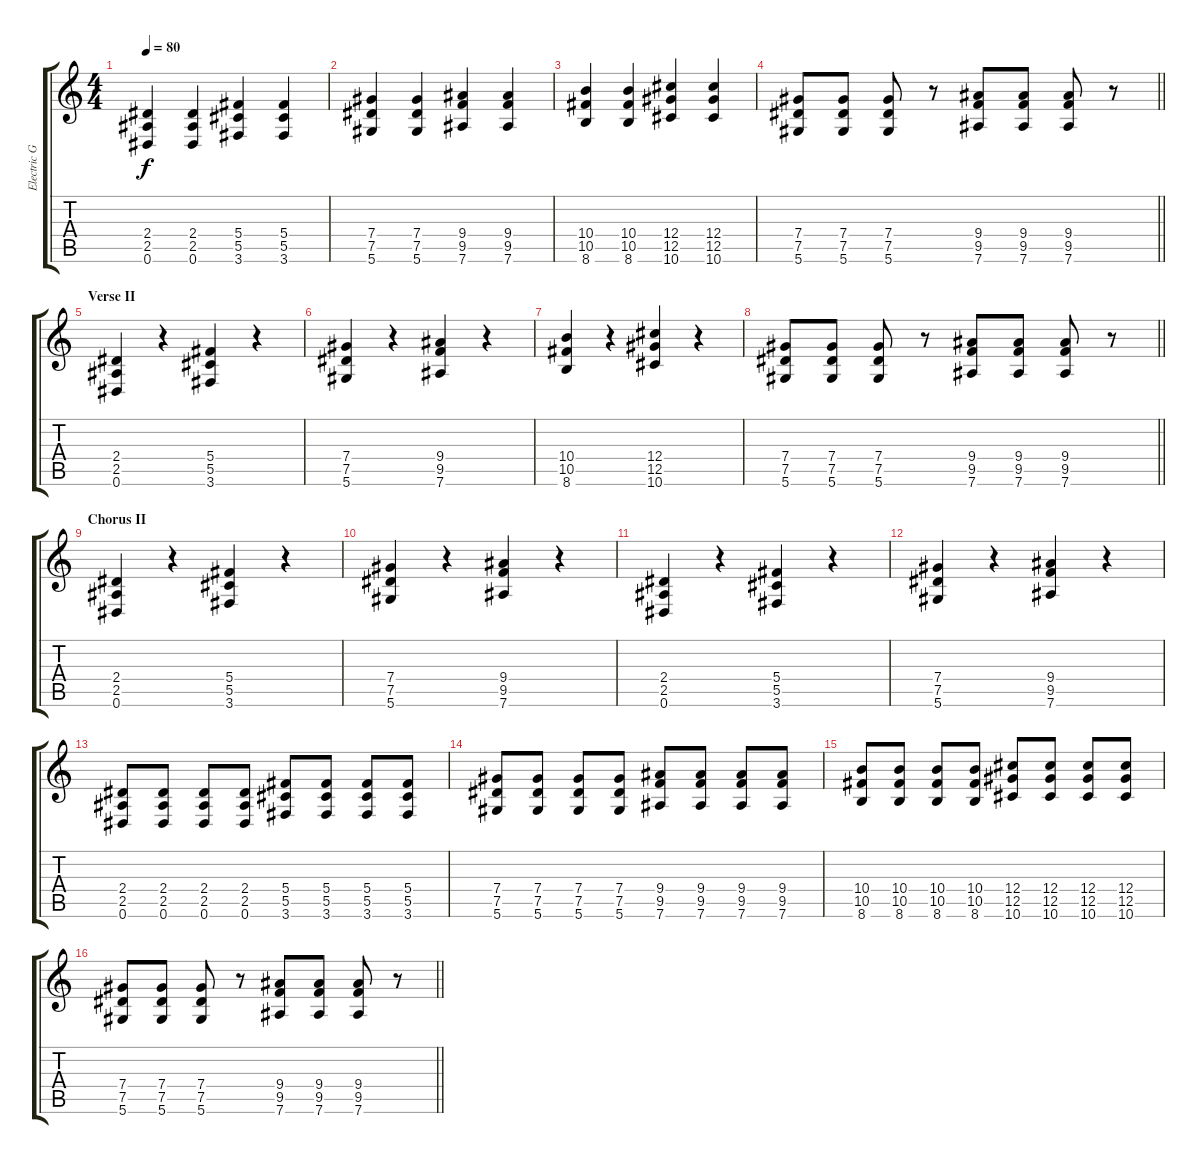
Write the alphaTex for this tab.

\track ("Electric Guitar" "Electric G") {instrument overdrivenguitar}
\staff {score tabs}
\tuning (Eb4 Bb3 Gb3 Db3 Ab2 Eb2) {hide}
\ts (4 4)
\tempo 80
\clef g2
\ks c
(2.4 2.5 0.6).4{dy f} (2.4 2.5 0.6).4 (5.4 5.5 3.6).4 (5.4 5.5 3.6).4 |
(7.4 7.5 5.6).4 (7.4 7.5 5.6).4 (9.4 9.5 7.6).4 (9.4 9.5 7.6).4 |
(10.4 10.5 8.6).4 (10.4 10.5 8.6).4 (12.4 12.5 10.6).4 (12.4 12.5 10.6).4 |
\barLineRight lightlight
(7.4 7.5 5.6).8 (7.4 7.5 5.6).8 (7.4 7.5 5.6).8 r.8 (9.4 9.5 7.6).8 (9.4 9.5 7.6).8 (9.4 9.5 7.6).8 r.8 |
\section ("" "Verse II")
(2.4 2.5 0.6).4 r.4 (5.4 5.5 3.6).4 r.4 |
(7.4 7.5 5.6).4 r.4 (9.4 9.5 7.6).4 r.4 |
(10.4 10.5 8.6).4 r.4 (12.4 12.5 10.6).4 r.4 |
\barLineRight lightlight
(7.4 7.5 5.6).8 (7.4 7.5 5.6).8 (7.4 7.5 5.6).8 r.8 (9.4 9.5 7.6).8 (9.4 9.5 7.6).8 (9.4 9.5 7.6).8 r.8 |
\section ("" "Chorus II")
(2.4 2.5 0.6).4 r.4 (5.4 5.5 3.6).4 r.4 |
(7.4 7.5 5.6).4 r.4 (9.4 9.5 7.6).4 r.4 |
(2.4 2.5 0.6).4 r.4 (5.4 5.5 3.6).4 r.4 |
(7.4 7.5 5.6).4 r.4 (9.4 9.5 7.6).4 r.4 |
(2.4 2.5 0.6).8 (2.4 2.5 0.6).8 (2.4 2.5 0.6).8 (2.4 2.5 0.6).8 (5.4 5.5 3.6).8 (5.4 5.5 3.6).8 (5.4 5.5 3.6).8 (5.4 5.5 3.6).8 |
(7.4 7.5 5.6).8 (7.4 7.5 5.6).8 (7.4 7.5 5.6).8 (7.4 7.5 5.6).8 (9.4 9.5 7.6).8 (9.4 9.5 7.6).8 (9.4 9.5 7.6).8 (9.4 9.5 7.6).8 |
(10.4 10.5 8.6).8 (10.4 10.5 8.6).8 (10.4 10.5 8.6).8 (10.4 10.5 8.6).8 (12.4 12.5 10.6).8 (12.4 12.5 10.6).8 (12.4 12.5 10.6).8 (12.4 12.5 10.6).8 |
\barLineRight lightlight
(7.4 7.5 5.6).8 (7.4 7.5 5.6).8 (7.4 7.5 5.6).8 r.8 (9.4 9.5 7.6).8 (9.4 9.5 7.6).8 (9.4 9.5 7.6).8 r.8
